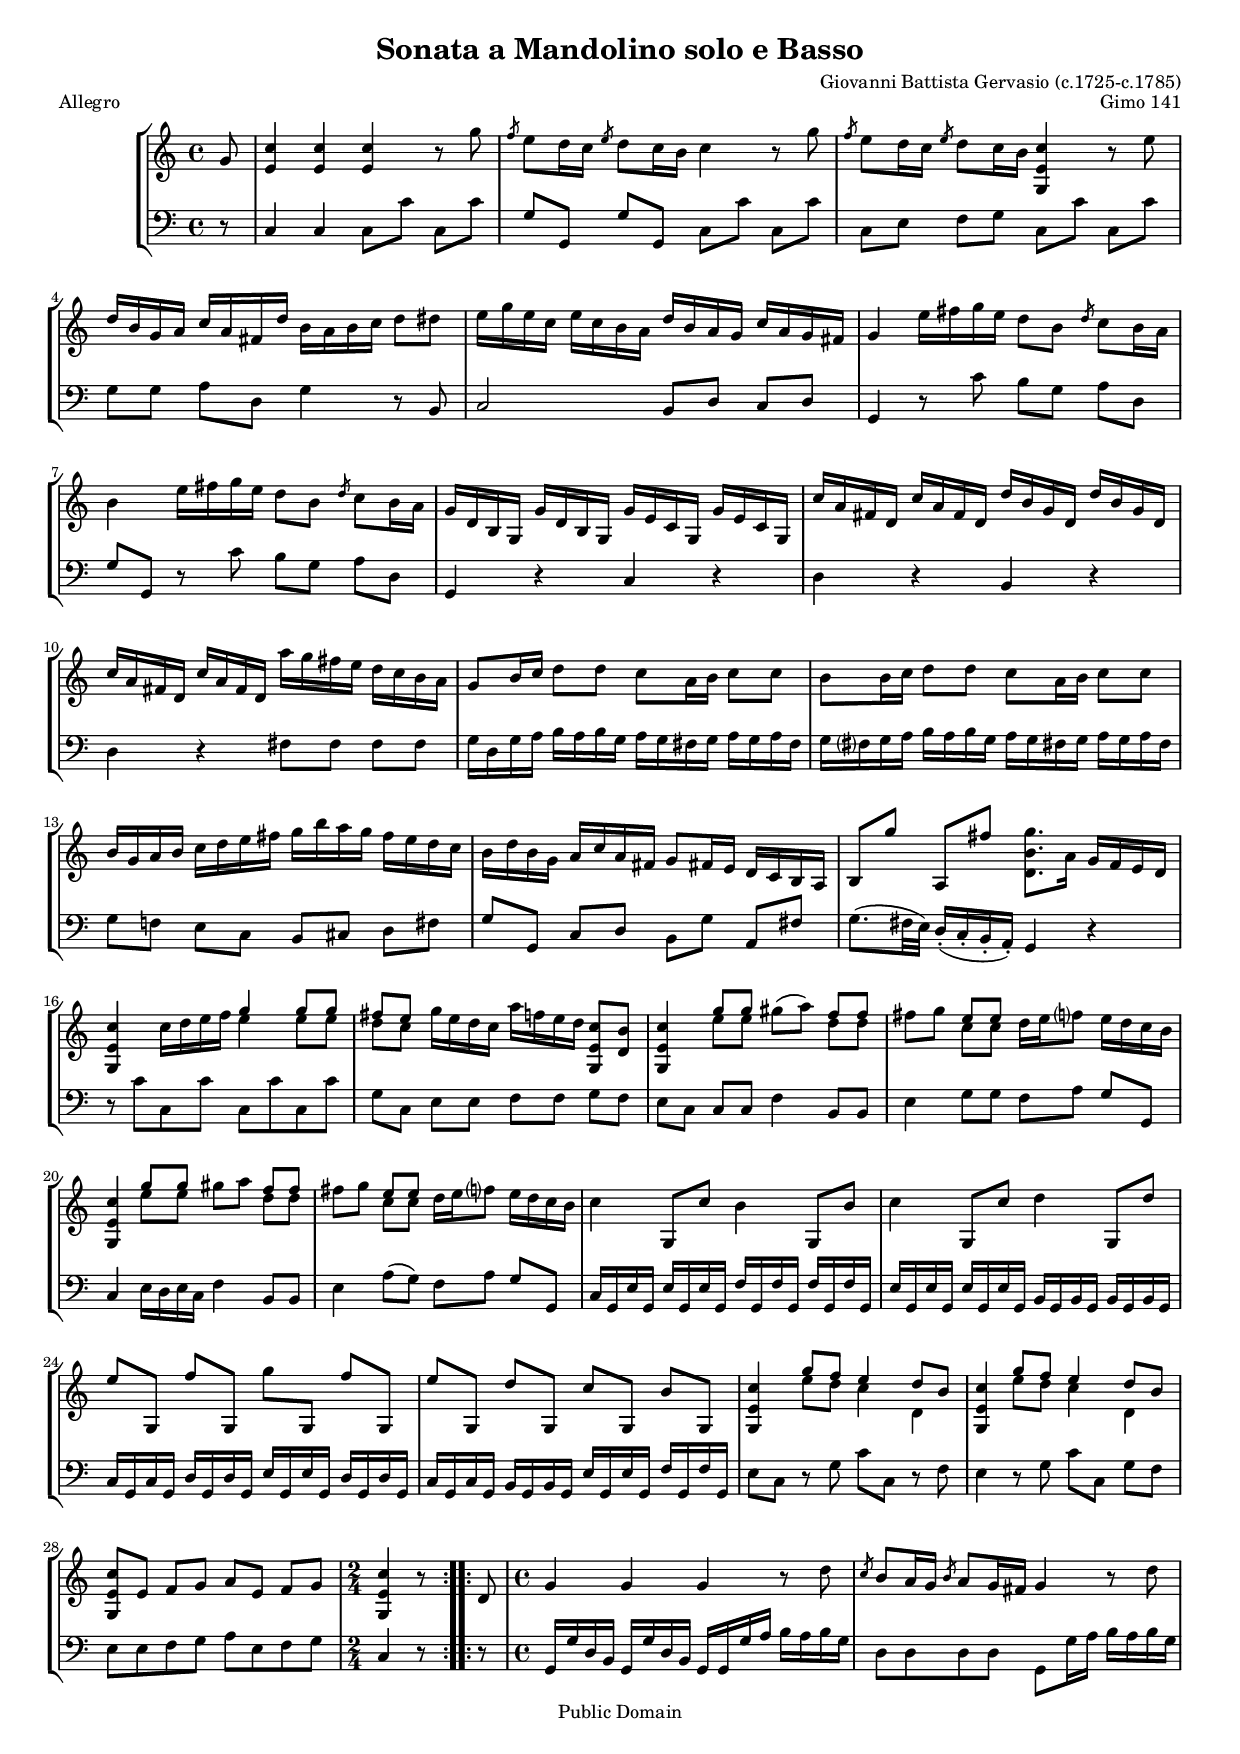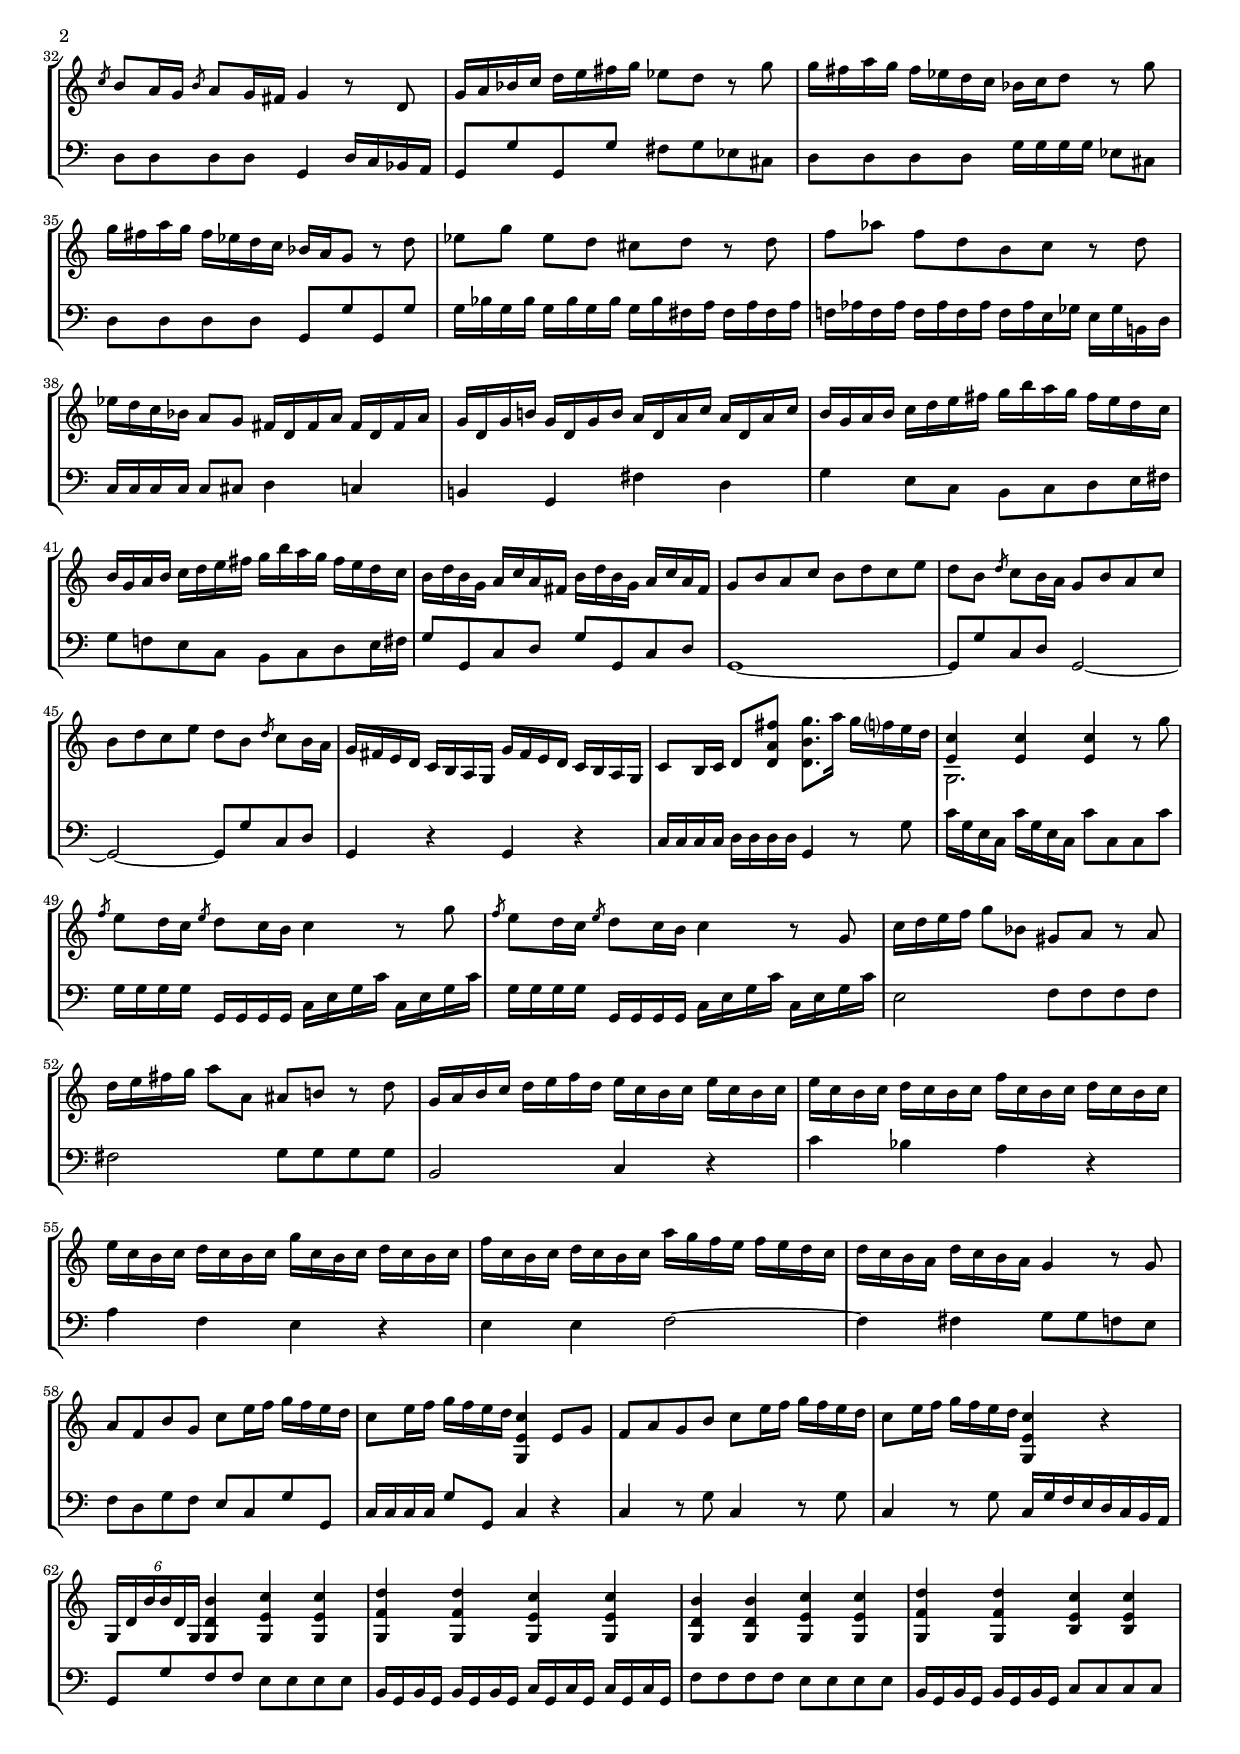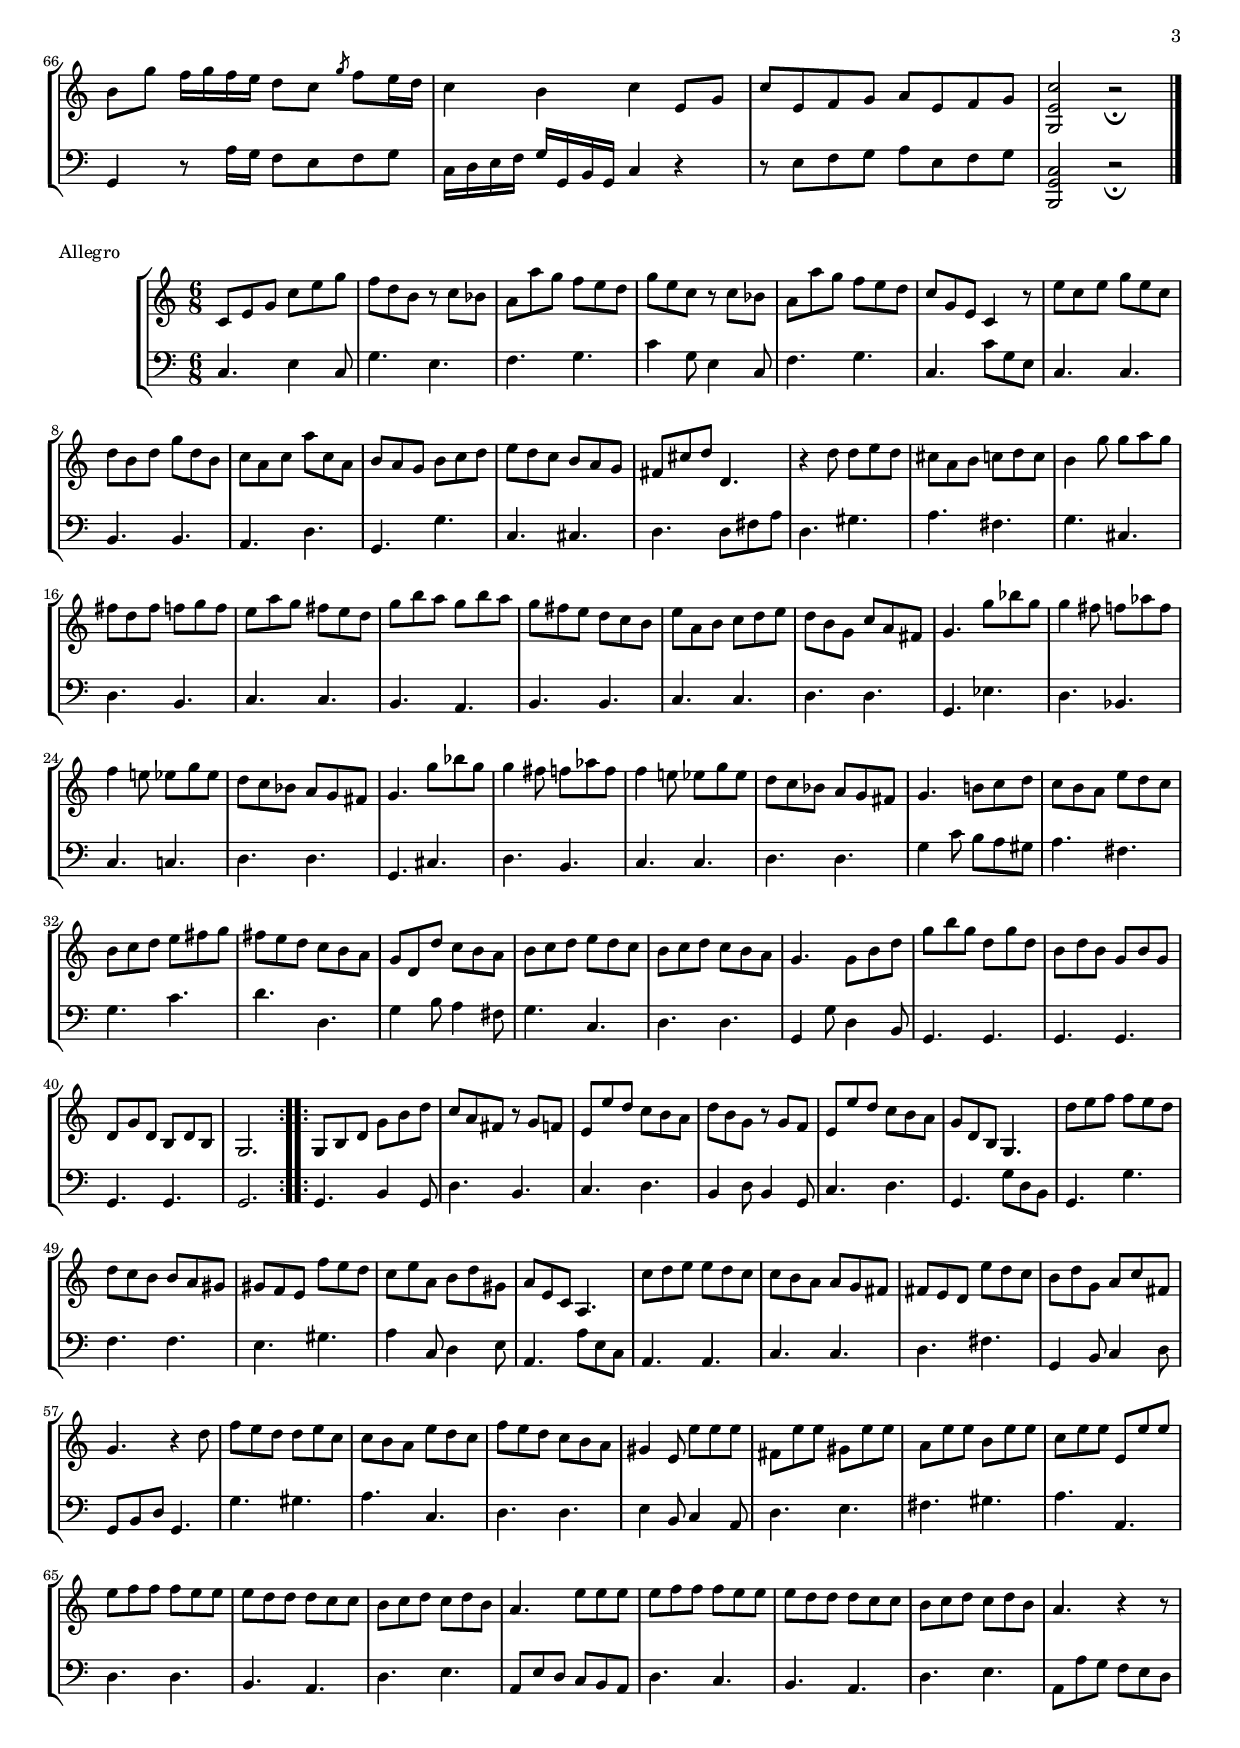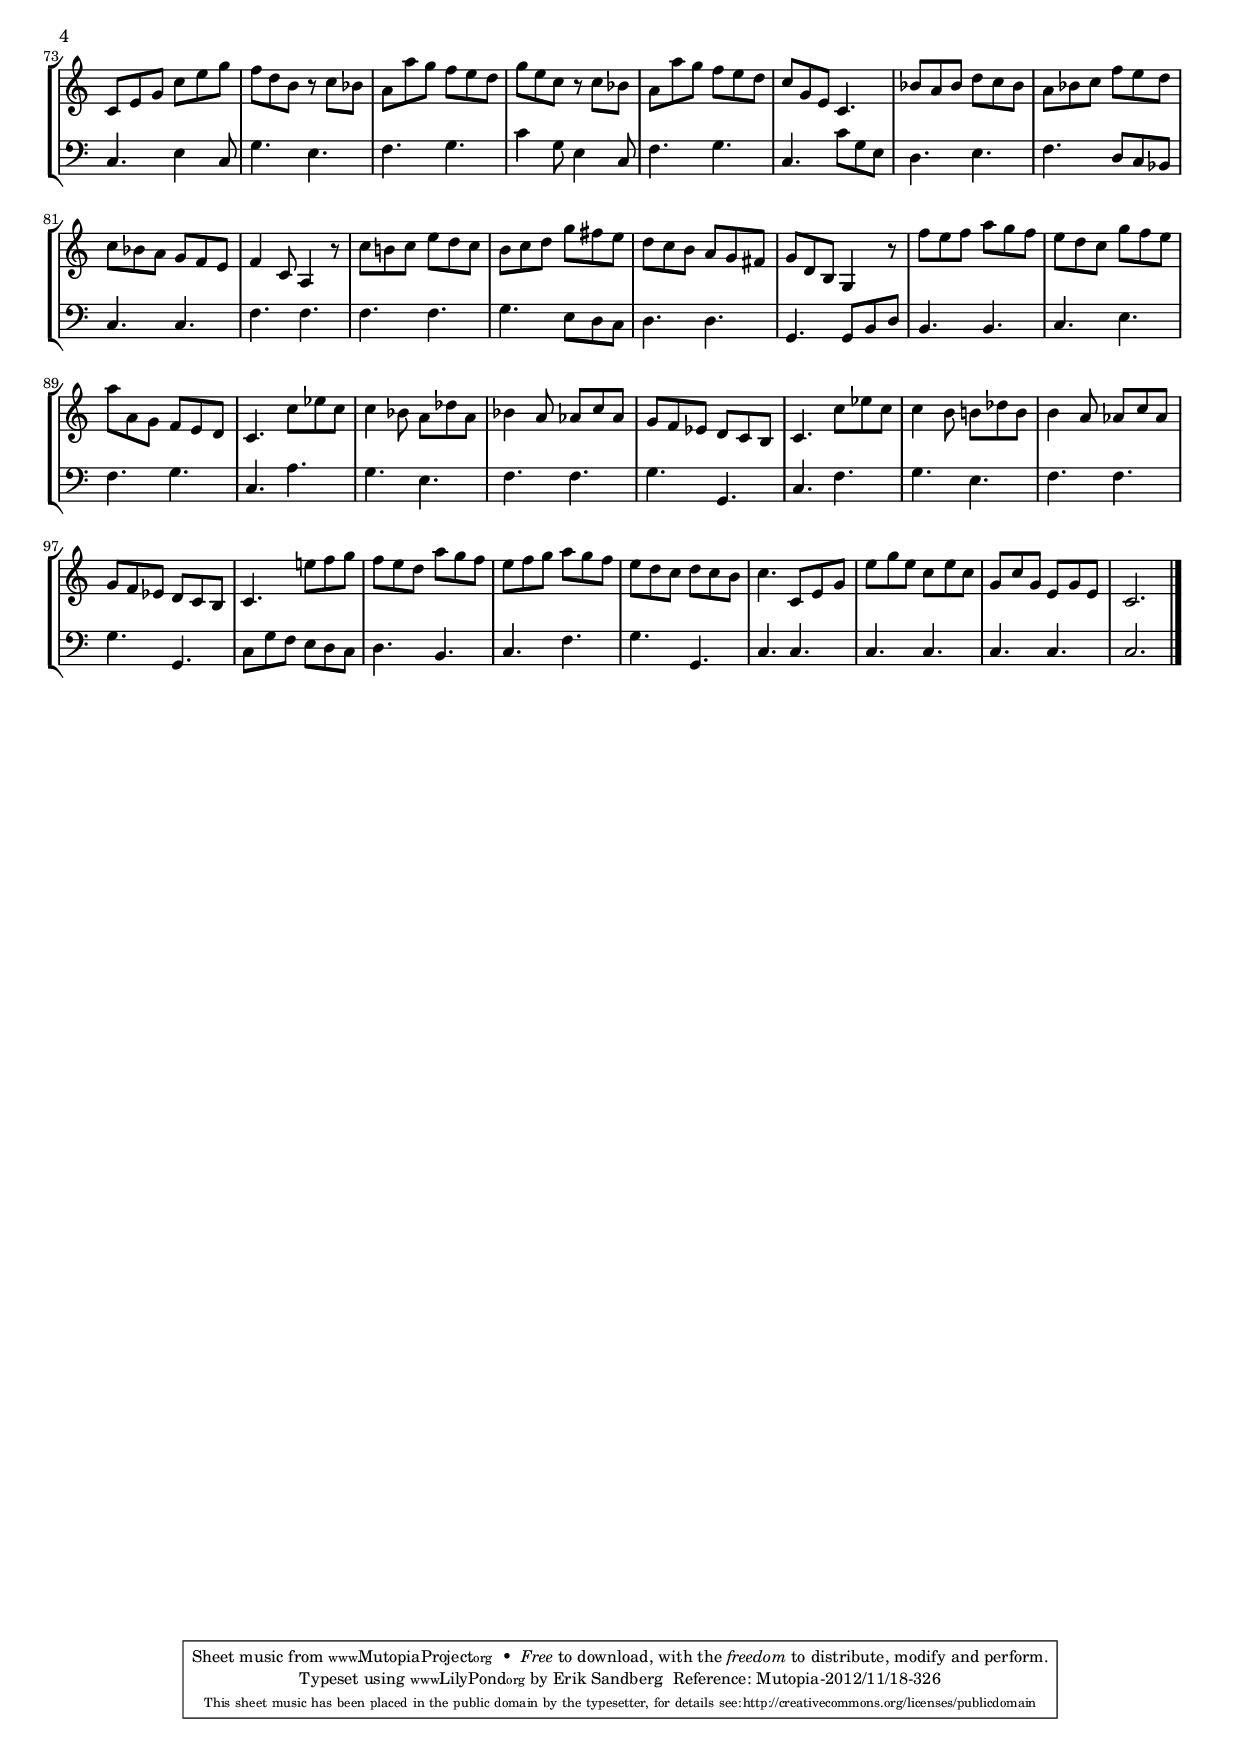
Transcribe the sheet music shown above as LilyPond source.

\version "2.16.0"

Instrument = ""
\version "2.16.0"

\header {
  title = "Sonata a Mandolino solo e Basso"
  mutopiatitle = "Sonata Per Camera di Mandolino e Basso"
  composer = "Giovanni Battista Gervasio (c.1725-c.1785)"
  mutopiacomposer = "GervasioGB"
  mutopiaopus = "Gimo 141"
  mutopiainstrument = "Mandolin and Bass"
  date = "18th c."
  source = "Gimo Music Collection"
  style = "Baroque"
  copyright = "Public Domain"
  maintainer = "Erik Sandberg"
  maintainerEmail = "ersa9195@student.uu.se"
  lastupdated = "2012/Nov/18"
  instrument = \Instrument

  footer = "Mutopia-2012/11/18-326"
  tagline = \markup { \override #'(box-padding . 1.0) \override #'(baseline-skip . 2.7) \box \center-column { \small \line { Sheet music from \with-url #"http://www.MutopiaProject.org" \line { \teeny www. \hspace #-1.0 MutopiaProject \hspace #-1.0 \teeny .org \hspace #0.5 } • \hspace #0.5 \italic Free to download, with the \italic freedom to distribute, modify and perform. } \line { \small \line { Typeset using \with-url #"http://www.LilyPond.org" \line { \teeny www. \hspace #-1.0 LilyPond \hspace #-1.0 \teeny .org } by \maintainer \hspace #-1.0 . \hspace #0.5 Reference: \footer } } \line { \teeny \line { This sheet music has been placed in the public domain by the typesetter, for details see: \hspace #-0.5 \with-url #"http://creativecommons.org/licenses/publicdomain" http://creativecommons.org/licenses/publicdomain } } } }
}

#(set-global-staff-size 16)

\version "2.16.0"

IMand =  \relative c'' {
  \clef "treble"
  \time 4/4
  \key c\major
  \set tupletSpannerDuration = #(ly:make-moment 1 4)

  \repeat "volta" 2 {
  \partial 8 g8 |
  %1 page 2
  <c e,>4 <c e,> <c e,> r8 g' | \slashedGrace f e d16 c \slashedGrace e8 d c16 b c4 r8 g' |
  \slashedGrace f e d16 c \slashedGrace e8 d c16 b <c e, g,>4 r8 e8 |
  %4
  d16 b g a c a fis d' b a b c d8 dis | e16 g e c e c b a d b a g c a g fis |
  g4 e'16 fis g e  d8[ b] \slashedGrace d c[ b16 a] |
  %7
  b4 e16 fis g e  d8[ b] \slashedGrace d c[ b16 a] | g d b g g' d b g g' e c g g' e c g |
  c' a fis d c' a fis d d' b g d d' b g d |
  %10 Note: the a16 in bar 11 is a g16 in the manuscript
  c' a fis d c' a fis d a'' g fis e d c b a | g8 b16 c d8 d c a16 b c8 c |
  b8 b16 c d8 d c a16 b c8 c | b16 g a b c d e fis g b a g fis e d c |
  %14
  b d b g a c a fis g8 fis!16 e d c b a |
  %15 Note: the fis'' is an eis'' in the manuscript.
  b8 g'' a,, fis'' <g b, d,>8. a,16 g f e d | <c' e, g,>4 c16 d e f
    <<{g4 g8 g |  fis[ e]} \\ {e4 e8 e |  d[ c]}>> g'16 e d c a' f e d <c e, g,>8 <b d,> |
  % 18
  <c e, g,>4 <<{g'8 g} \\ {e e}>> gis( a) <<{f f} \\ {d d}>> |
  fis g <<{e e} \\ {c c}>> d16 e f?8 e16 d c b |
  <c e, g,>4 <<{g'8 g} \\ {e e}>> gis a <<{f f} \\ {d d}>> |
  fis g <<{e e} \\ {c c}>> d16 e f?8 e16 d c b |
  %22
  c4 g,8 c' b4 g,8 b' | c4 g,8 c' d4 g,,8 d'' |
  <<{e s f s g s f s | e s d s c s b s} {s g, s g s g s g | s g s g s g s g}>> |
  %26
  <c' e, g,>4 <<{g'8 f e4 d8 b} \\ {e d c4 d,}>> |
  <c' e, g,>4 <<{g'8 f e4 d8 b} \\ {e d c4 d,}>> |
  <c' e, g,>8 e, f g a e f g | \time 2/4 <c e, g,>4 r8
  }

  \repeat "volta" 2 {
  d,8 | \time 4/4
  %30
  g4 g g r8 d' | \slashedGrace c b a16 g \slashedGrace b8 a g16 fis g4 r8 d' |
  \slashedGrace c b a16 g \slashedGrace b8 a g16 fis g4 r8 d |
  %33
  g16 a bes c d e fis g es8 d r g | g16 fis a g fis es d c bes c d8 r g |
  g16 fis a g fis es d c bes a g8 r d' |
  %36 page 4
   es[ g]  es[ d]  cis[ d] r d |  f[ as]  f[ d b c] r d |
  es16 d c bes a8 g fis16 d fis a fis d fis a |
  %39
  g d g b! g d g b a d, a' c a d, a' c | b g a b c d e fis g b a g fis e d c |
  b g a b c d e fis g b a g fis e d c | b d b g a c a fis b d b g a c a fis |
  %43
  g8 b a c b d c e |  d[ b] \slashedGrace d c[ b16 a] g8 b a c |
  b d c e  d[ b] \slashedGrace d c[ b16 a] | g fis e d c b a g g' fis e d c b a g |
  %47
  c8 b16 c d8 <fis' a, d,> <g b, d,>8. a16 g f? e d |
  <<{c4 c c} {e, e e} \\ g,2.>> r8 g'' |
  \slashedGrace f e d16 c \slashedGrace e8 d c16 b c4 r8 g' |
  \slashedGrace f e d16 c \slashedGrace e8 d c16 b c4 r8 g |
  c16 d e f  g8[ bes,]  gis[ a] r a |
  %52
  d16 e fis g  a8[ a,]  ais[ b!] r d | g,16 a b c d e f d e c b c e c b c |
  %54 page 5
  e16 c b c d c b c f c b c d c b c | e c b c d c b c g' c, b c d c b c |
  f c b c d c b c a' g f e f e d c | d c b a d c b a g4 r8 g |
  %58
  a f b g c e16 f g f e d | c8 e16 f g f e d <c e, g,>4 e,8 g |
  f a g b c e16 f g f e d | c8 e16 f g f e d <c e, g,>4 r |
  %62 Note: The b:s in bar 65 should probably be g:s.
  \times 4/6 {g,16 d' b' b d, g,} <<{b'4 c c | d d c c | b b c c | d d c c}
    {d, e e | f f e e | d d e e | f f e e} {g, g g | g g g g |
    g g g g | g g b b}>> |
  %66
  b'8 g' f16 g f e  d8[ c] \slashedGrace g' f[ e16 d] | c4 b c e,8 g |
  c e, f g a e f g | <c e, g,>2 r2_\fermata \bar "|."
  }
}

\version "2.16.0"

IIMand =  \relative c' {
  \clef "treble"
  \time 6/8
  \key c\major

  \repeat "volta" 2 {
  %1 page 6
  c8 e g c e g | f d b r c bes | a a' g f e d | g e c r c bes |
  %5
  a a' g f e d | c g e c4 r8 | e'8 c e g e c | d b d g d b |
  %9
  c a c a' c, a | b a g b c d | e d c b a g | fis cis' d d,4. |
  %13
  r4 d'8 d e d | cis a b c d c | b4 g'8 g a g | fis d fis f g f |
  %17
  e a g fis e d | g b a g b a | g fis e d c b | e a, b c d e |
  %21
  d b g c a fis | g4. g'8 bes g | g4 fis8 f as f | f4 e!8 es g es |
  %25
  d c bes a g fis | g4. g'8 bes g |
  %27 page 7
  g4 fis8 f as f | f4 e!8 es g es | d c bes a g fis | g4. b!8 c d |
  %31
  c b a e' d c | b c d e fis g | fis e d c b a | g d d' c b a |
  %35
  b c d e d c | b c d c b a | g4. g8 b d | g b g d g d |
  %39
  b d b g b g | d g d b d b | g2. |
  }

  \repeat "volta" 2 {
  %42
  g8 b d g b d | c a fis r g f | e e' d c b a | d b g r g f |
  %46
  e e' d c b a | g d b g4. | d''8 e f f e d | d c b b a gis |
  %50
  gis f e f' e d | c e a, b d gis, | a e c a4. | c'8 d e e d c |
  %54
  c b a a g fis | fis e d e' d c | b d g, a c fis, |
  %57
  g4. r4 d'8 | f e d d e c |
  %59 page 8
  c b a e' d c | f e d c b a | gis4 e8 e' e e | fis, e' e gis, e' e |
  %63
  a, e' e b e e | c e e e, e' e | e f f f e e | e d d d c c |
  %67
  b c d c d b | a4. e'8 e e | e f f f e e | e d d d c c | b c d c d b |
  %72
  a4. r4 r8 | c, e g c e g | f d b r c bes | a a' g f e d | g e c r c bes |
  %77
  a a' g f e d | c g e c4. | bes'8 a bes d c bes | a bes c f e d |
  %81
  c bes a g f e | f4 c8 a4 r8 | c'8 b! c e d c | b c d g fis e |
  %85
  d c b a g fis | g d b g4 r8 | f'' e f a g f | e d c g' f e |
  %89
  a a, g f e d | c4. c'8 es c | c4 bes8 a des a | bes4 a8 as c as |
  %93
  g f es d c b | c4. c'8 es c | c4 b8 b! des b | b4 a8 as c as |
  %97
  g f es d c b | c4. e'!8 f g | f e d a' g f | e f g a g f |
  %101
  e d c d c b | c4. c,8 e g | e' g e c e c | g c g e g e |
  %105
  c2. \bar "|."
  }
}

\version "2.16.0"

IBasso =  \relative c {
  \clef "bass"
  \time 4/4
  \key c\major

  % end beams on quarters by default
  \set Timing.beamExceptions = 
    #'( (end. (
      ((1 . 8) . (2 2 2 2))
    )))

  \repeat "volta" 2 {
  \partial 8 r8 |
  %1 page 2
  c4 c c8 c' c, c' | g g, g' g, c c' c, c' | c, e f g c, c' c, c' |
  g g a d, g4 r8 b, | c2 b8 d c d | g,4 r8 c'8 b g a d, |
  %7
  g g, r c' b g a d, | g,4 r c r | d r b r | d r fis8 fis fis fis |
  g16 d g a b a b g a g fis g a g a fis | 
  %12
  g fis? g a b a b g a g fis! g a g a fis | g8 f! e c b cis d fis |
  g g, c d b g' a, fis' | g8.( fis32  e) d16-.( c-. b-.  a)-. g4 r | r8  c'[ c, c']
    % page 3
     c,[ c' c, c'] |
  %17
  g c, e e f f g f | e c c c f4 b,8 b | e4 g8 g f a g g, |
  c4 e16 d e c f4 b,8 b | e4 a8(  g) f a g g, |
  %22
  <<{c16 s e s e s e s f s f s f s f s | e s e s e s e s b s b s b s b s |
    c s c s d s d s e s e s d s d s | c s c s b s b s e s e s f s f s}
   {s g, s g s g s g s g s g s g s g | s g s g s g s g s g s g s g s g |
    s g s g s g s g s g s g s g s g | s g s g s g s g s g s g s g s g}>>
  %26
  e'8 c r g' c c, r f | e4 r8 g c c, g' f |  e[ e f g]  a[ e f g] | \time 2/4
  c,4 r8 }

  \repeat "volta" 2 {
  r8 | \time 4/4
  %30
  g16 g' d b g g' d b g g g' a b a b g |  d8[ d d d] g, g'16 a b a b g |
   d8[ d d d] g,4 d'16 c bes a |  g8[ g' g, g'] fis g es cis |
  %34
   d8[ d d d] g16 g g g es8 cis | d8 d d d g, g' g, g' |
  %36 page 4
  g16 bes g bes g bes g bes g bes fis a fis a fis a |
  f! as f as f as f as f as e ges e ges b,! d | c c c c c8 cis d4 c |
  %39
  b! g fis' d | g e8 c  b[ c d e16 fis] |  g8[ f! e c]  b[ c d e16 fis] |
  g8 g, c d g g, c d | g,1 ~ | g8 g' c, d g,2 ~ | g ~ g8 g' c, d |
  %46
  g,4 r g r | c16 c c c d d d d g,4 r8 g' | c16 g e c c' g e c c'8 c, c c' |
  g16 g g g g, g g g c e g c c, e g c | g g g g g, g g g c e g c c, e g c |
  %51
  e,2  f8[ f f f] | fis2  g8[ g g g] | b,2 c4 r |
  %54 page 5
  c'4 bes a r | a f e r | e e f2 ~ | f4 fis  g8[ g f e] | f d g f e c g' g, |
  %59
  c16 c c c g'8 g, c4 r | c r8 g' c,4 r8 g' | c,4 r8 g'  c,16[ g' f e d c b a] |
  g8 g' f f e e e e | b16 g b g b g b g c g c g c g c g |
  %64
   f'8[ f f f]  e[ e e e] | b16 g b g b g b g  c8[ c c c] |
  g4 r8 a'16 g f8 e f g | c,16 d e f g g, b g c4 r |
  %68 Note: The last chord is presumably very incorrect.
  r8  e[ f g]  a[ e f g] | <c, g b,>2 r_\fermata \bar "|."
  }
}

\version "2.16.0"

IIBasso =  \relative c {
  \clef "bass"
  \time 6/8
  \key c\major

  \repeat "volta" 2 {
  %1 page 6
  c4. e4 c8 | g'4. e | f g | c4 g8 e4 c8 | f4. g4. |
  %6
  c,4. c'8 g e | c4. c | b b | a d | g, g' | c, cis |
  %12
  d4. d8 fis a | d,4. gis | a fis | g cis, | d b |
  %17
  c c | b a | b b | c c | d d | g, es' | d bes | c c! | d d | g, cis |
  %27 page 7
  d4. b | c c | d d | g4 c8 b a gis | a4. fis | g c | d d, |
  %34
  g4 b8 a4 fis8 | g4. c, | d d | g,4 g'8 d4 b8 | g4. g | g g | g g | g2.
  }

  \repeat "volta" 2 {
  %42
  g4. b4 g8 | d'4. b | c d | b4 d8 b4 g8 | c4. d | g, g'8 d b | g4. g' |
  %49
  f f | e gis | a4 c,8 d4 e8 | a,4. a'8 e c | a4. a | c c | d fis |
  %56
  g,4 b8 c4 d8 | g, b d g,4. | g'4. gis |
  %59 page 8
  a4. c, | d d | e4 b8 c4 a8 | d4. e | fis gis | a a, | d d | b a | d e |
  %68
  a,8 e' d c b a | d4. c | b a | d e | a,8 a' g f e d | c4. e4 c8 |
  %74
  g'4. e | f g | c4 g8 e4 c8 | f4. g | c, c'8 g e | d4. e | f d8 c bes |
  %81
  c4. c | f f | f f | g e8 d c | d4. d | g, g8 b d | b4. b | c e | f g |
  %90
  c, a' | g e | f f | g g, | c f | g e | f f | g g, | c8 g' f e d c |
  %99
  d4. b | c f | g g, | c c | c c | c c |
  %105
  c2. \bar "|."
  }
}


\score {
  \context StaffGroup <<
    \context Staff = Mand \IMand
    \context Staff = Basso \IBasso
  >>
  \header {piece = "Allegro" opus = "Gimo 141"}
  \layout {}
  
  \midi {
    \tempo 4 = 100
    }


}

\score {
  \context StaffGroup <<
    \context Staff = Mand \IIMand
    \context Staff = Basso \IIBasso
  >>
  \header {piece = "Allegro"}
  \layout {}
  
  \midi {
    \tempo 4 = 160
    }


}
